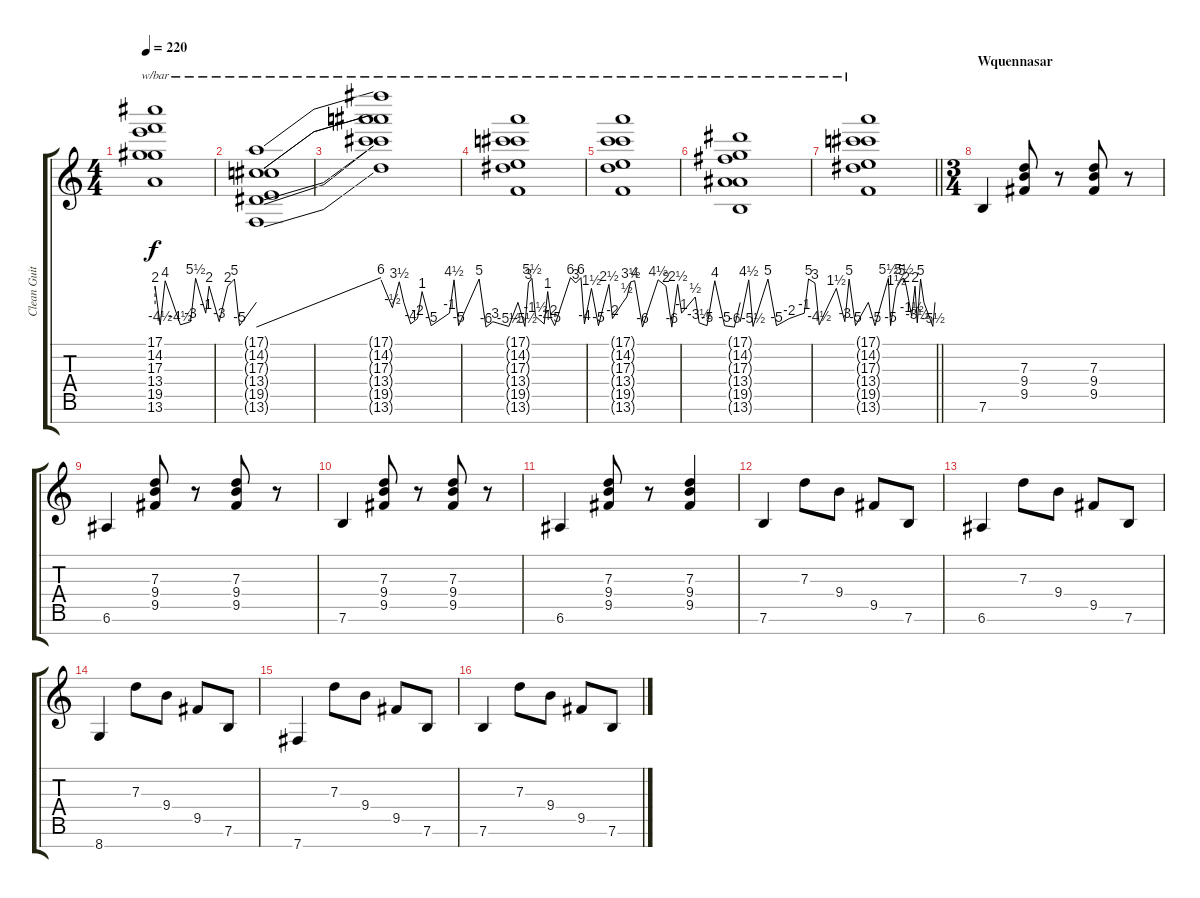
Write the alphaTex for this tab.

\track ("Clean Guitar #1" "Clean Guit") {instrument electricguitarjazz}
\staff {score tabs}
\tuning (E4 B3 G3 D3 A2 E2 B1) {hide}
\ts (4 4)
\tempo 220
\clef g2
\ks c
(17.1{t} 14.2{t} 17.3{t} 13.4{t} 19.5{t} 13.6{t}).1{tbe (custom default 0 8 3 -18 6 16 15 -18 21 -12 24 22 30 -4 32 8 38 -12 43 8 47 20 50 -20 60 0) dy f} |
(17.1{t} 14.2{t} 17.3{t} 13.4{t} 19.5{t} 13.6{t}).1{tbe (dive default 0 -24 60 24)} |
(17.1{t} 14.2{t} 17.3{t} 13.4{t} 19.5{t} 13.6{t}).1{tbe (custom default 0 18 5 -2 8 14 10 0 13 -16 16 -8 18 4 22 -20 30 -4 32 18 34 -20 43 20 46 -24 49 -12 56 -22 60 0)} |
(17.1{t} 14.2{t} 17.3{t} 13.4{t} 19.5{t} 13.6{t}).1{tbe (custom default 0 0 4 -22 6 12 8 22 10 -6 15 -16 17 4 19 -8 21 -20 30 24 33 12 36 24 38 -16 42 6 46 -20 52 10 54 -8 60 0)} |
(17.1{t} 14.2{t} 17.3{t} 13.4{t} 19.5{t} 13.6{t}).1{tbe (custom default 0 0 2 2 4 14 6 16 10 -24 18 18 22 8 25 -24 28 10 30 -4 37 2 39 -14 43 -20 47 16 52 -20 57 -24 60 0)} |
(17.1{t} 14.2{t} 17.3{t} 13.4{t} 19.5{t} 13.6{t}).1{tbe (custom default 0 -12 4 18 6 -22 13 20 17 -20 23 -8 30 -4 32 20 35 12 37 -18 45 6 49 -12 51 20 54 -20 60 0)} |
\barLineRight lightlight
(17.1{t} 14.2{t} 17.3{t} 13.4{t} 19.5{t} 13.6{t}).1{tbe (custom default 0 0 6 -20 18 22 20 -20 25 6 30 20 32 22 34 8 39 -6 42 8 44 -14 47 20 50 0 58 -22 60 0)} |
\ts (3 4)
\section ("" "Wquennasar")
7.6.4{instrument acousticguitarsteel} (7.3 9.4 9.5).8 r.8 (7.3 9.4 9.5).8 r.8 |
6.6.4 (7.3 9.4 9.5).8 r.8 (7.3 9.4 9.5).8 r.8 |
7.6.4 (7.3 9.4 9.5).8 r.8 (7.3 9.4 9.5).8 r.8 |
6.6.4 (7.3 9.4 9.5).8 r.8 (7.3 9.4 9.5).4 |
7.6.4 7.3.8 9.4.8 9.5.8 7.6.8 |
6.6.4 7.3.8 9.4.8 9.5.8 7.6.8 |
8.7.4 7.3.8 9.4.8 9.5.8 7.6.8 |
7.7.4 7.3.8 9.4.8 9.5.8 7.6.8 |
7.6.4 7.3.8 9.4.8 9.5.8 7.6.8
